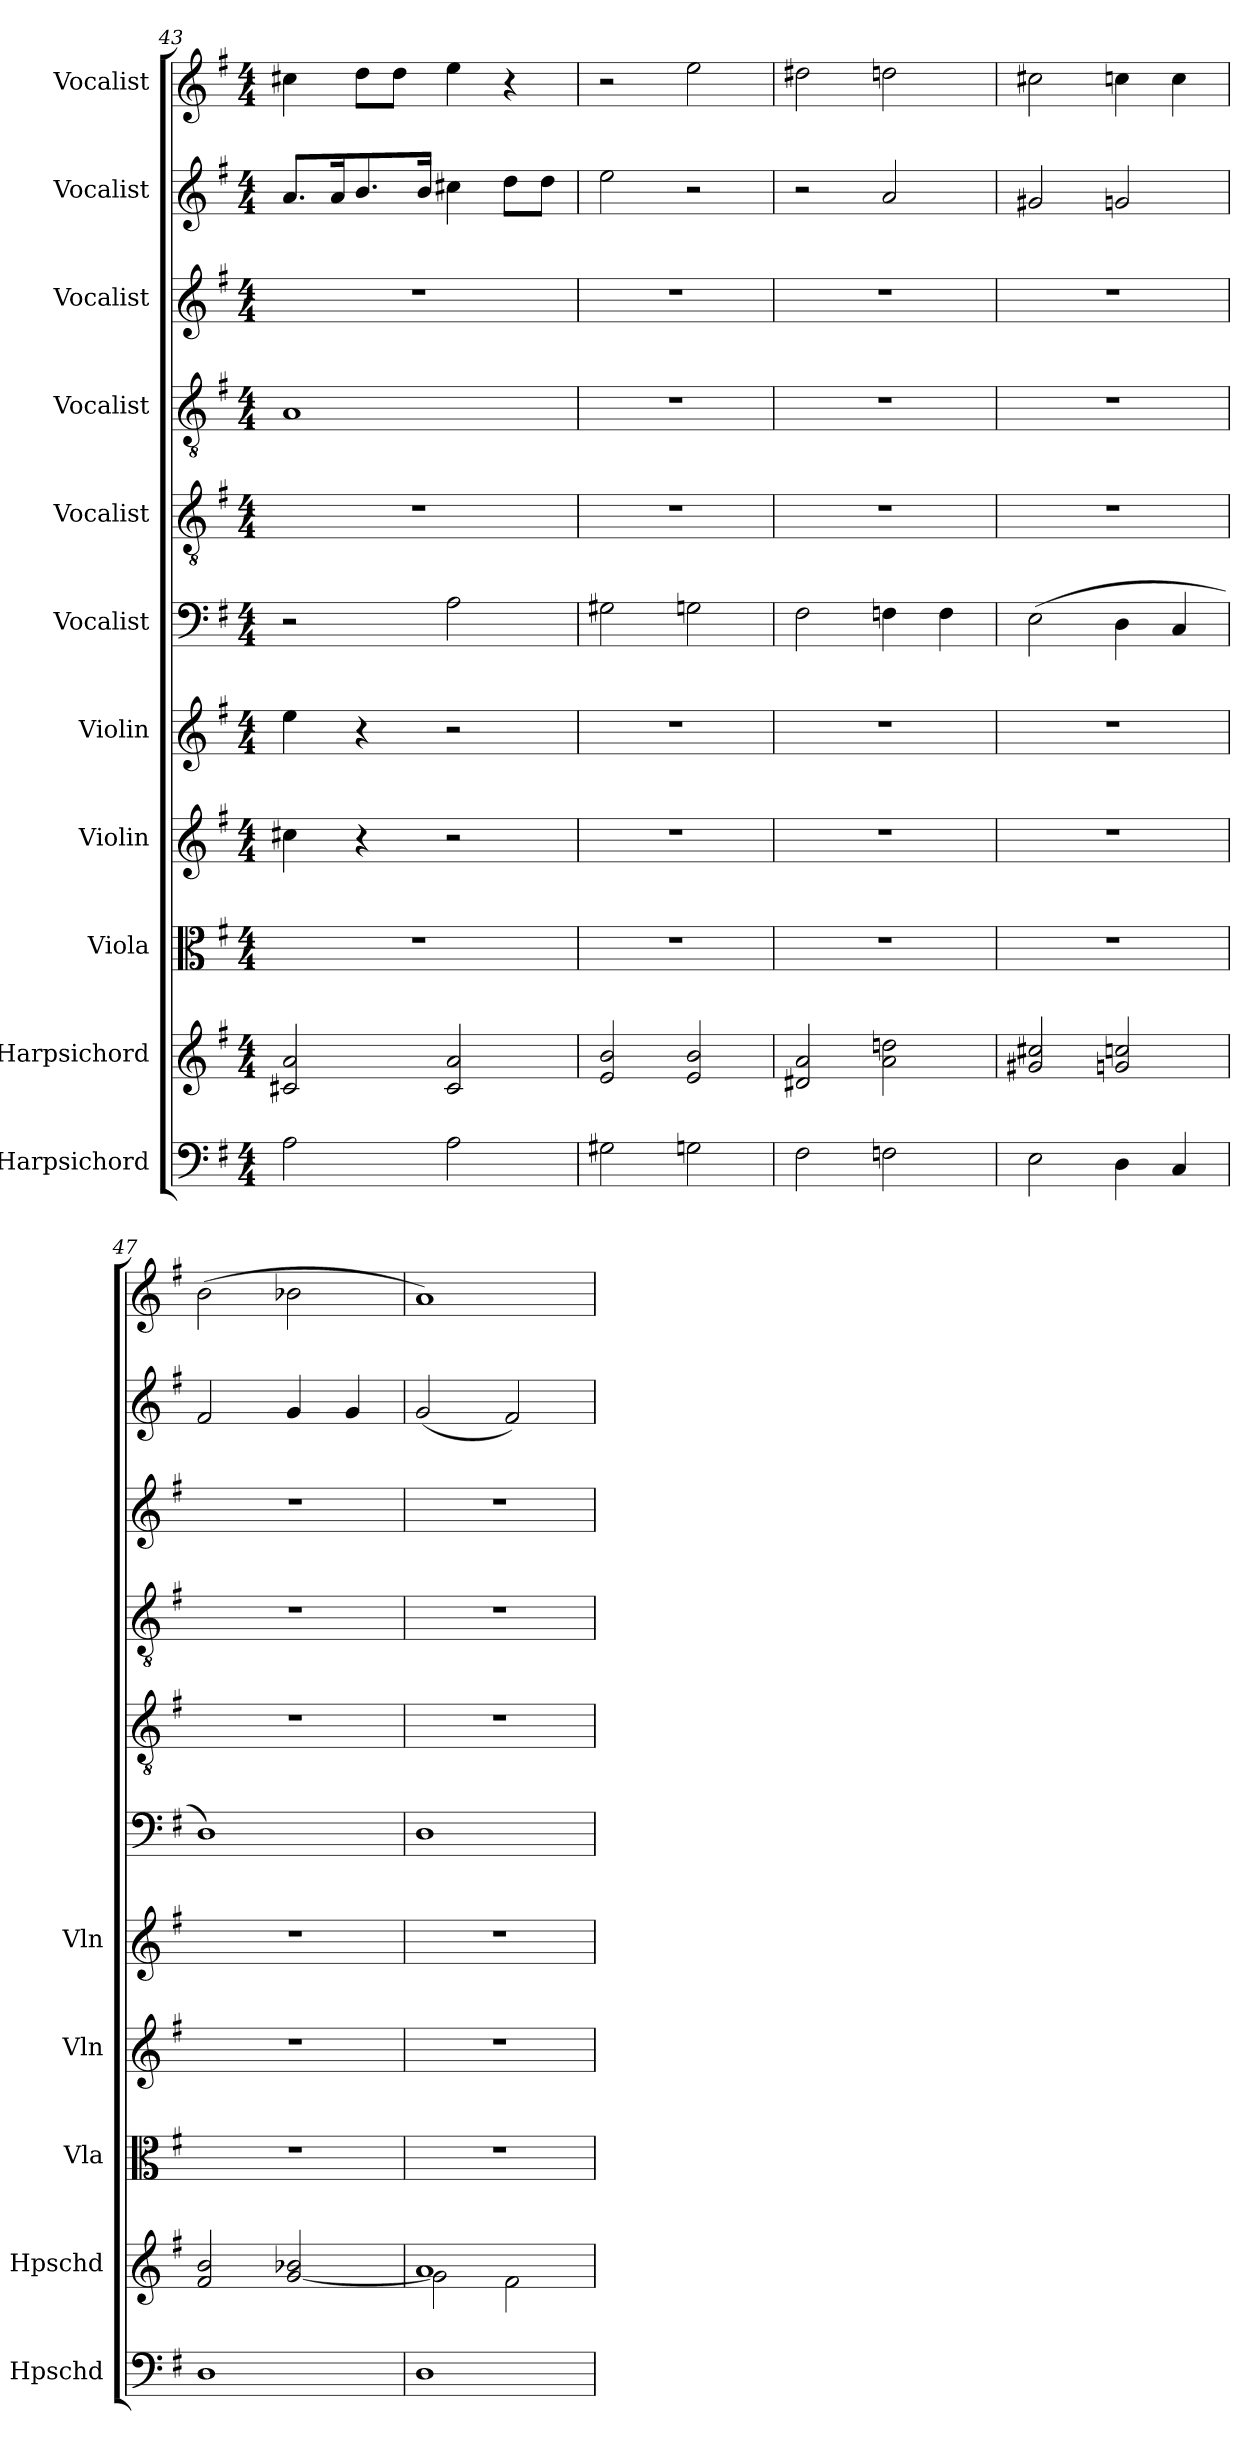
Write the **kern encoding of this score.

**kern	**kern	**kern	**kern	**kern	**kern	**kern	**kern	**kern	**kern	**kern
*part11	*part10	*part9	*part8	*part7	*part6	*part5	*part4	*part3	*part2	*part1
*staff11	*staff10	*staff9	*staff8	*staff7	*staff6	*staff5	*staff4	*staff3	*staff2	*staff1
*I"Harpsichord	*I"Harpsichord	*I"Viola	*I"Violin	*I"Violin	*I"Vocalist	*I"Vocalist	*I"Vocalist	*I"Vocalist	*I"Vocalist	*I"Vocalist
*I'Hpschd	*I'Hpschd	*I'Vla	*I'Vln	*I'Vln	*	*	*	*	*	*
*clefF4	*clefG2	*clefC3	*clefG2	*clefG2	*clefF4	*clefGv2	*clefGv2	*clefG2	*clefG2	*clefG2
*k[f#]	*k[f#]	*k[f#]	*k[f#]	*k[f#]	*k[f#]	*k[f#]	*k[f#]	*k[f#]	*k[f#]	*k[f#]
*M4/4	*M4/4	*M4/4	*M4/4	*M4/4	*M4/4	*M4/4	*M4/4	*M4/4	*M4/4	*M4/4
=43	=43	=43	=43	=43	=43	=43	=43	=43	=43	=43
2A\	2c#X/ 2a/	1r	4cc#X\	4ee\	2r	1r	1A	1r	8.a/L	4cc#X\
.	.	.	.	.	.	.	.	.	16a/K	.
.	.	.	4r	4r	.	.	.	.	8.b/	8dd\L
.	.	.	.	.	.	.	.	.	.	8dd\J
.	.	.	.	.	.	.	.	.	16b/Jk	.
2A\	2c#/ 2a/	.	2r	2r	2A\	.	.	.	4cc#X\	4ee\
.	.	.	.	.	.	.	.	.	8dd\L	4r
.	.	.	.	.	.	.	.	.	8dd\J	.
=44	=44	=44	=44	=44	=44	=44	=44	=44	=44	=44
2G#X\	2e/ 2b/	1r	1r	1r	2G#X\	1r	1r	1r	2ee\	2r
2Gn\	2e/ 2b/	.	.	.	2Gn\	.	.	.	2r	2ee\
=45	=45	=45	=45	=45	=45	=45	=45	=45	=45	=45
2F#\	2d#X/ 2a/	1r	1r	1r	2F#\	1r	1r	1r	2r	2dd#X\
2Fn\	2a\ 2ddn\	.	.	.	4Fn\	.	.	.	2a/	2ddn\
.	.	.	.	.	4F\	.	.	.	.	.
=46	=46	=46	=46	=46	=46	=46	=46	=46	=46	=46
2E\	2g#X/ 2cc#X/	1r	1r	1r	(2E\	1r	1r	1r	2g#X/	2cc#X\
4D\	2gn/ 2ccn/	.	.	.	4D\	.	.	.	2gn/	4ccn\
4C/	.	.	.	.	4C/	.	.	.	.	4cc\
=47	=47	=47	=47	=47	=47	=47	=47	=47	=47	=47
1D	2f#/ 2b/	1r	1r	1r	1D)	1r	1r	1r	2f#/	(2b\
.	[2g/ 2b-X/	.	.	.	.	.	.	.	4g/	2b-X\
.	.	.	.	.	.	.	.	.	4g/	.
=48	=48	=48	=48	=48	=48	=48	=48	=48	=48	=48
*	*^	*	*	*	*	*	*	*	*	*
1D	1a	2g\]	1r	1r	1r	1D	1r	1r	1r	(2g/	1a)
.	.	2f#\	.	.	.	.	.	.	.	2f#/)	.
*	*v	*v	*	*	*	*	*	*	*	*	*
=	=	=	=	=	=	=	=	=	=	=
*-	*-	*-	*-	*-	*-	*-	*-	*-	*-	*-
